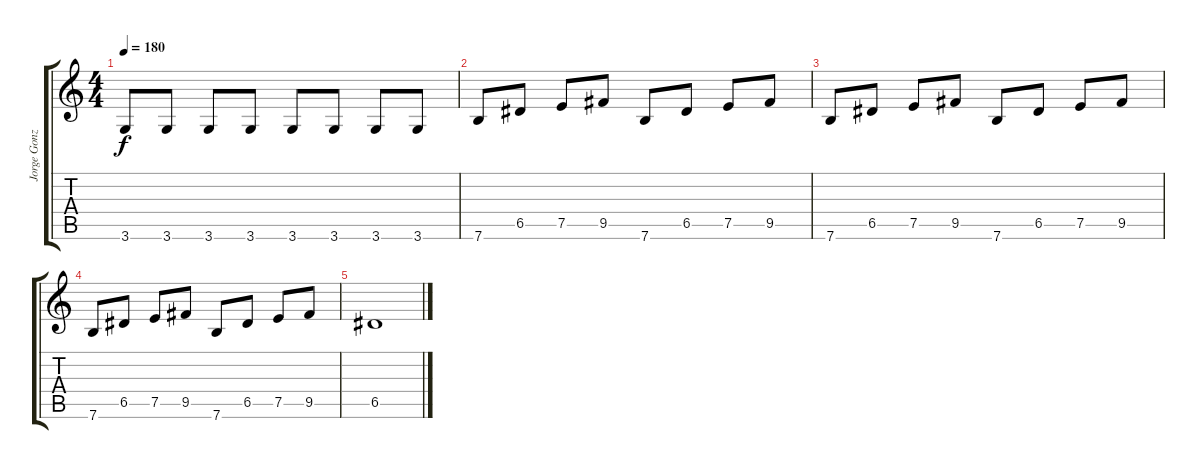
\track ("Jorge Gonzalez" "Jorge Gonz") {instrument electricbassfinger}
\staff {score tabs}
\tuning (E4 B3 G3 D3 A2 E2) {hide}
\ts (4 4)
\tempo 180
\clef g2
\ks c
3.6.8{dy f} 3.6.8 3.6.8 3.6.8 3.6.8 3.6.8 3.6.8 3.6.8 |
7.6.8 6.5.8 7.5.8 9.5.8 7.6.8 6.5.8 7.5.8 9.5.8 |
7.6.8 6.5.8 7.5.8 9.5.8 7.6.8 6.5.8 7.5.8 9.5.8 |
7.6.8 6.5.8 7.5.8 9.5.8 7.6.8 6.5.8 7.5.8 9.5.8 |
6.5.1
